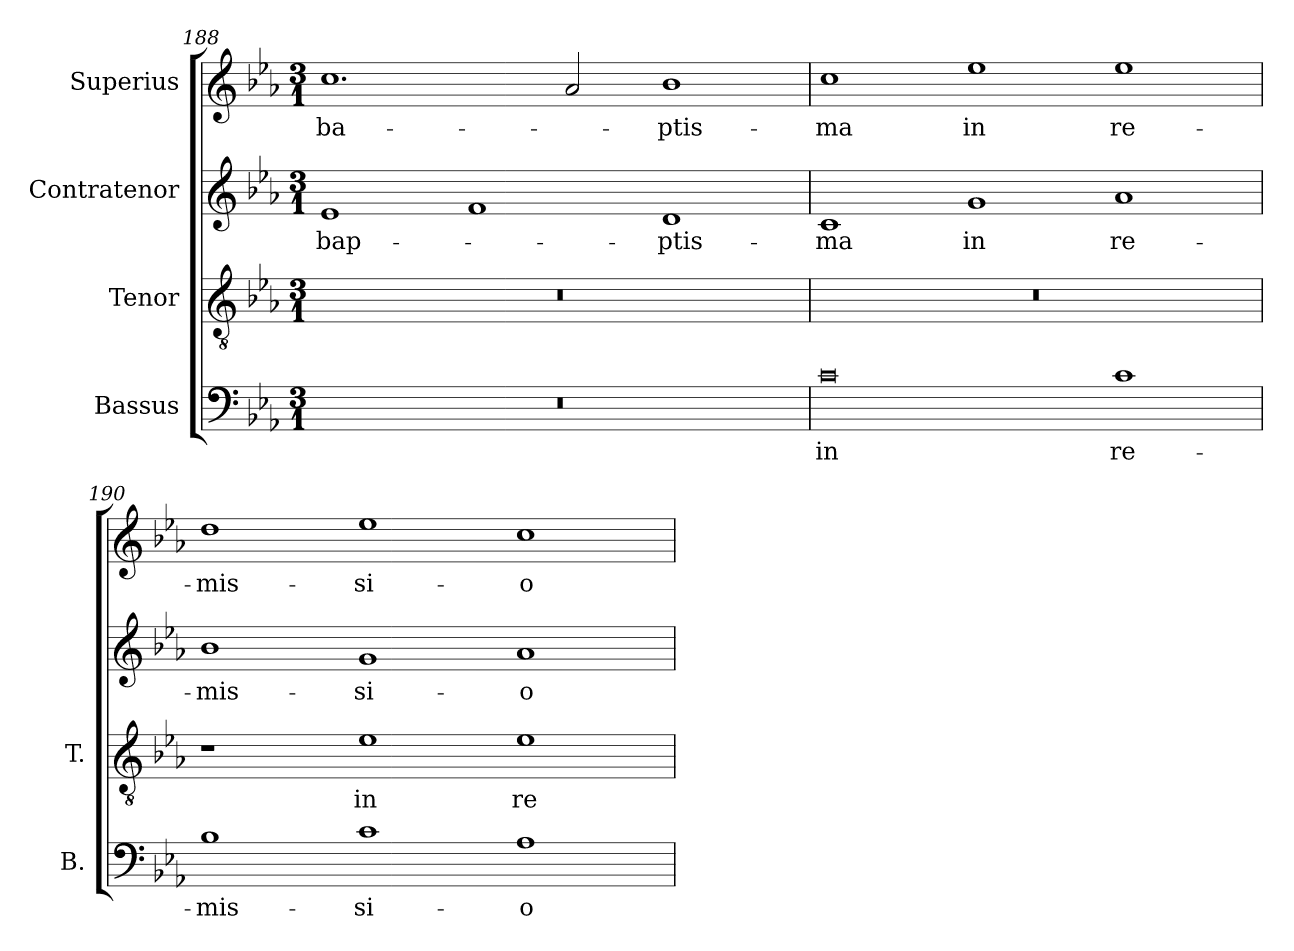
**kern	**text	**kern	**text	**kern	**text	**kern	**text
*part4	*part4	*part3	*part3	*part2	*part2	*part1	*part1
*staff4	*staff4	*staff3	*staff3	*staff2	*staff2	*staff1	*staff1
*I"Bassus	*	*I"Tenor	*	*I"Contratenor	*	*I"Superius	*
*I'B.	*	*I'T.	*	*	*	*	*
!!LO:LB:g=z
*clefF4	*	*clefGv2	*	*clefG2	*	*clefG2	*
*	*	*ITrd7c12	*	*ITrd7c12	*	*	*
*k[b-e-a-]	*	*k[b-e-a-]	*	*k[b-e-a-]	*	*k[b-e-a-]	*
*E-:	*	*E-:	*	*E-:	*	*E-:	*
*M3/1	*	*M3/1	*	*M3/1	*	*M3/1	*
=188	=188	=188	=188	=188	=188	=188	=188
!LO:N:vis=1	!	!LO:N:vis=1	!	!	!	!	!
!	!	!	!	!	!LO:LY:b:color=#000000	!	!
!	!	!	!	!	!	!	!LO:LY:b:color=#000000
0.r	.	0.r	.	1E-i	bap-	1.cci	ba-
.	.	.	.	1Fi	.	.	.
.	.	.	.	.	.	2a-i/	.
!	!	!	!	!	!LO:LY:b:color=#000000	!	!
!	!	!	!	!	!	!	!LO:LY:b:color=#000000
.	.	.	.	1Di	-ptis-	1b-i	-ptis-
=189	=189	=189	=189	=189	=189	=189	=189
!	!LO:LY:b:color=#000000	!LO:N:vis=1	!	!	!	!	!
!	!	!	!	!	!LO:LY:b:color=#000000	!	!
!	!	!	!	!	!	!	!LO:LY:b:color=#000000
0ci	in	0.r	.	1Ci	-ma	1cci	-ma
!	!	!	!	!	!LO:LY:b:color=#000000	!	!
!	!	!	!	!	!	!	!LO:LY:b:color=#000000
.	.	.	.	1Gi	in	1ee-i	in
!	!LO:LY:b:color=#000000	!	!	!	!	!	!
!	!	!	!	!	!LO:LY:b:color=#000000	!	!
!	!	!	!	!	!	!	!LO:LY:b:color=#000000
1ci	re-	.	.	1A-i	re-	1ee-i	re-
=190	=190	=190	=190	=190	=190	=190	=190
!	!LO:LY:b:color=#000000	!	!	!	!	!	!
!	!	!	!	!	!LO:LY:b:color=#000000	!	!
!	!	!	!	!	!	!	!LO:LY:b:color=#000000
1B-i	-mis-	1r	.	1B-i	-mis-	1ddi	-mis-
!	!LO:LY:b:color=#000000	!	!	!	!	!	!
!	!	!	!LO:LY:b:color=#000000	!	!	!	!
!	!	!	!	!	!LO:LY:b:color=#000000	!	!
!	!	!	!	!	!	!	!LO:LY:b:color=#000000
1ci	-si-	1E-i	in	1Gi	-si-	1ee-i	-si-
!	!LO:LY:b:color=#000000	!	!	!	!	!	!
!	!	!	!LO:LY:b:color=#000000	!	!	!	!
!	!	!	!	!	!LO:LY:b:color=#000000	!	!
!	!	!	!	!	!	!	!LO:LY:b:color=#000000
1A-i	-o-	1E-i	re-	1A-i	-o-	1cci	-o-
=	=	=	=	=	=	=	=
*-	*-	*-	*-	*-	*-	*-	*-
